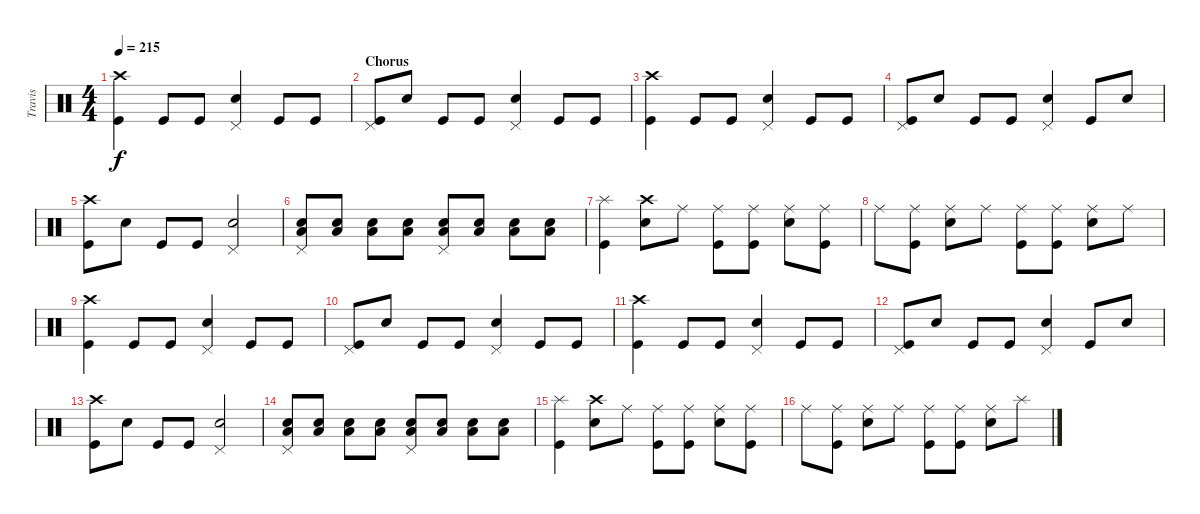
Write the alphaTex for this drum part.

\track ("Travis" "Travis") {instrument percussion}
\staff {score}
\articulation defaults
\ts (4 4)
\tempo 215
\clef neutral
\ks c
("Crash high (hit)" "Kick (hit)").4{dy f} "Kick (hit)".8 "Kick (hit)".8 ("Pedal Hi-Hat (hit)" "Snare (hit) 2").4 "Kick (hit)".8 "Kick (hit)".8 |
\section ("" "Chorus")
("Pedal Hi-Hat (hit)" "Kick (hit)").8 "Snare (hit) 2".8 "Kick (hit)".8 "Kick (hit)".8 ("Pedal Hi-Hat (hit)" "Snare (hit) 2").4 "Kick (hit)".8 "Kick (hit)".8 |
("Crash high (hit)" "Kick (hit)").4 "Kick (hit)".8 "Kick (hit)".8 ("Pedal Hi-Hat (hit)" "Snare (hit) 2").4 "Kick (hit)".8 "Kick (hit)".8 |
("Pedal Hi-Hat (hit)" "Kick (hit)").8 "Snare (hit) 2".8 "Kick (hit)".8 "Kick (hit)".8 ("Pedal Hi-Hat (hit)" "Snare (hit) 2").4 "Kick (hit)".8 "Snare (hit) 2".8 |
("Crash high (hit)" "Kick (hit)").8 "Snare (hit) 2".8 "Kick (hit)".8 "Kick (hit)".8 ("Pedal Hi-Hat (hit)" "Snare (hit) 2").2 |
("Pedal Hi-Hat (hit)" "Low Tom (hit)" "Snare (hit) 2").8 ("Low Tom (hit)" "Snare (hit) 2").8 ("Low Tom (hit)" "Snare (hit) 2").8 ("Low Tom (hit)" "Snare (hit) 2").8 ("Pedal Hi-Hat (hit)" "Low Tom (hit)" "Snare (hit) 2").8 ("Low Tom (hit)" "Snare (hit) 2").8 ("Low Tom (hit)" "Snare (hit) 2").8 ("Low Tom (hit)" "Snare (hit) 2").8 |
("Splash (hit)" "Kick (hit)").4 ("Crash high (hit)" "Snare (hit) 2").8 "Ride (middle)".8 ("Ride (middle)" "Kick (hit)").8 ("Ride (middle)" "Kick (hit)").8 ("Ride (middle)" "Snare (hit) 2").8 ("Ride (middle)" "Kick (hit)").8 |
"Ride (middle)".8 ("Ride (middle)" "Kick (hit)").8 ("Ride (middle)" "Snare (hit) 2").8 "Ride (middle)".8 ("Ride (middle)" "Kick (hit)").8 ("Ride (middle)" "Kick (hit)").8 ("Ride (middle)" "Snare (hit) 2").8 "Ride (middle)".8 |
("Crash high (hit)" "Kick (hit)").4 "Kick (hit)".8 "Kick (hit)".8 ("Pedal Hi-Hat (hit)" "Snare (hit) 2").4 "Kick (hit)".8 "Kick (hit)".8 |
("Pedal Hi-Hat (hit)" "Kick (hit)").8 "Snare (hit) 2".8 "Kick (hit)".8 "Kick (hit)".8 ("Pedal Hi-Hat (hit)" "Snare (hit) 2").4 "Kick (hit)".8 "Kick (hit)".8 |
("Crash high (hit)" "Kick (hit)").4 "Kick (hit)".8 "Kick (hit)".8 ("Pedal Hi-Hat (hit)" "Snare (hit) 2").4 "Kick (hit)".8 "Kick (hit)".8 |
("Pedal Hi-Hat (hit)" "Kick (hit)").8 "Snare (hit) 2".8 "Kick (hit)".8 "Kick (hit)".8 ("Pedal Hi-Hat (hit)" "Snare (hit) 2").4 "Kick (hit)".8 "Snare (hit) 2".8 |
("Crash high (hit)" "Kick (hit)").8 "Snare (hit) 2".8 "Kick (hit)".8 "Kick (hit)".8 ("Pedal Hi-Hat (hit)" "Snare (hit) 2").2 |
("Pedal Hi-Hat (hit)" "Low Tom (hit)" "Snare (hit) 2").8 ("Low Tom (hit)" "Snare (hit) 2").8 ("Low Tom (hit)" "Snare (hit) 2").8 ("Low Tom (hit)" "Snare (hit) 2").8 ("Pedal Hi-Hat (hit)" "Low Tom (hit)" "Snare (hit) 2").8 ("Low Tom (hit)" "Snare (hit) 2").8 ("Low Tom (hit)" "Snare (hit) 2").8 ("Low Tom (hit)" "Snare (hit) 2").8 |
("Splash (hit)" "Kick (hit)").4 ("Crash high (hit)" "Snare (hit) 2").8 "Ride (middle)".8 ("Ride (middle)" "Kick (hit)").8 ("Ride (middle)" "Kick (hit)").8 ("Ride (middle)" "Snare (hit) 2").8 ("Ride (middle)" "Kick (hit)").8 |
"Ride (middle)".8 ("Ride (middle)" "Kick (hit)").8 ("Ride (middle)" "Snare (hit) 2").8 "Ride (middle)".8 ("Ride (middle)" "Kick (hit)").8 ("Ride (middle)" "Kick (hit)").8 ("Ride (middle)" "Snare (hit) 2").8 "Splash (hit)".8
